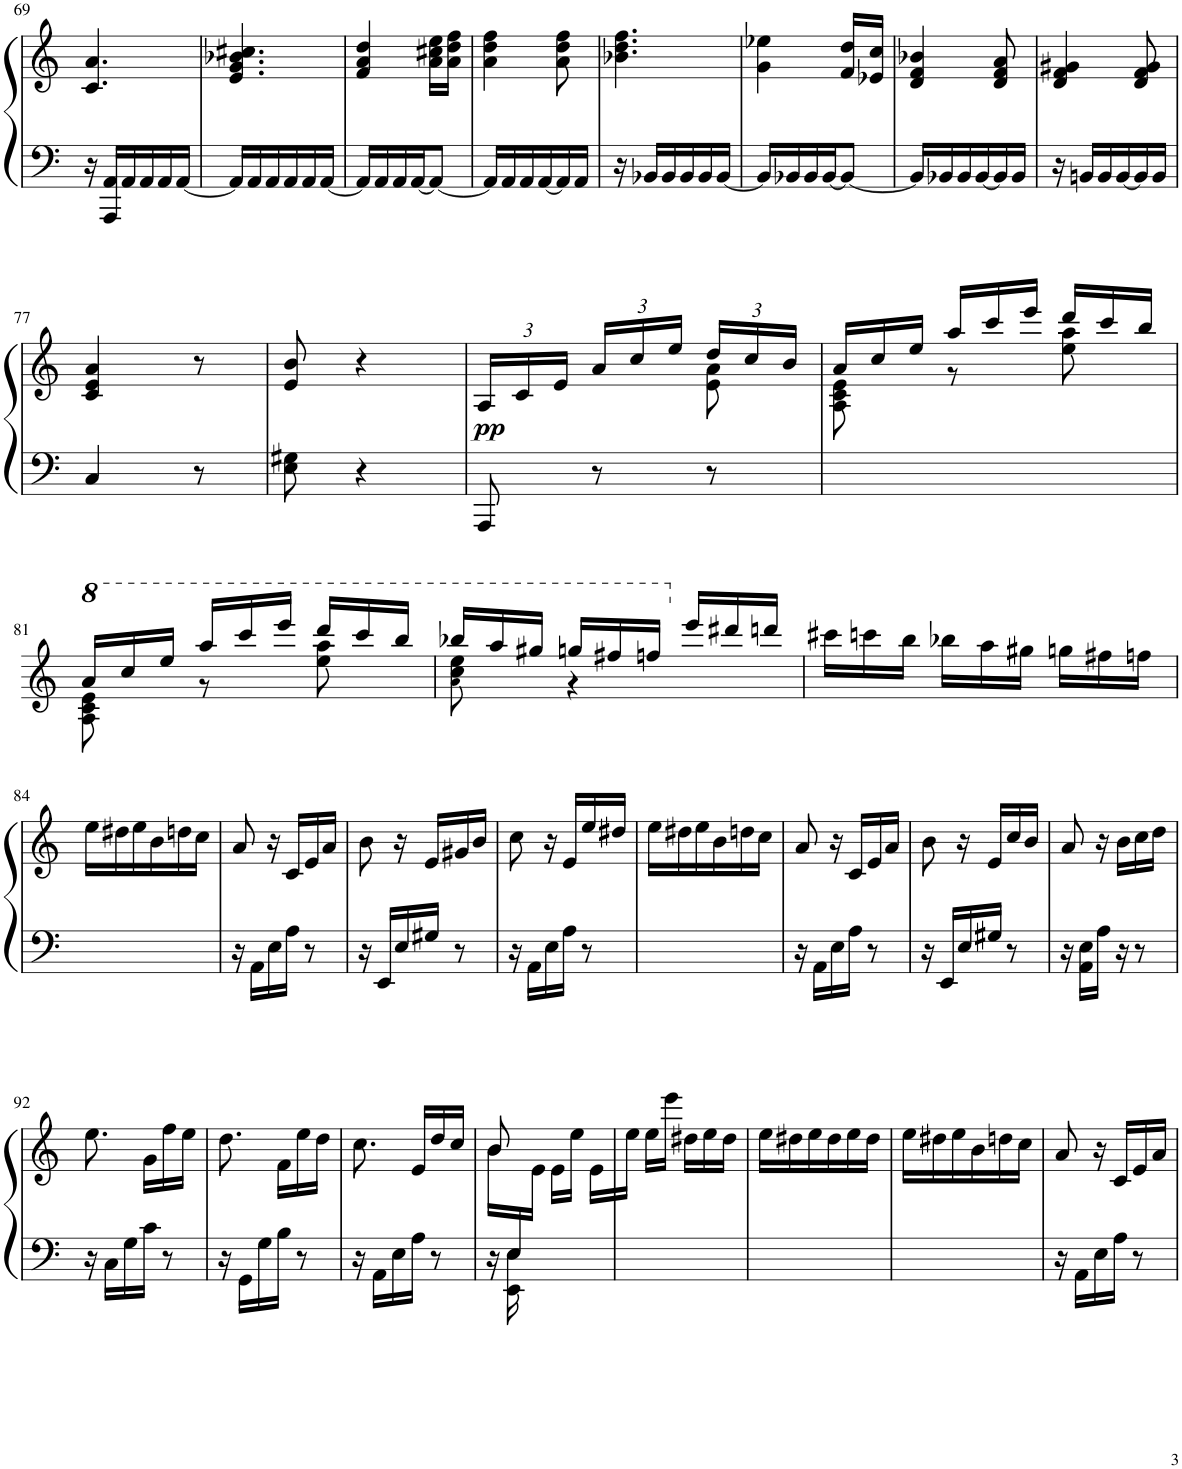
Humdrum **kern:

**kern	**kern	**dynam
*part1	*part1	*part1
*staff2	*staff1	*staff1/2
*I"Piano	*	*
*I'Pno.	*	*
!!LO:PB:g=z
*clefF4	*clefG2	*
*k[]	*k[]	*
*M3/8	*M3/8	*
=69	=69	=69
16r	4.c/ 4.a/	.
16AAA/ 16AA/LL	.	.
16AA/	.	.
16AA/	.	.
16AA/	.	.
[16AA/JJ	.	.
=70	=70	=70
16AA/LL]	4.e/ 4.g/ 4.b-X/ 4.cc#X/	.
16AA/	.	.
16AA/	.	.
16AA/	.	.
16AA/	.	.
[16AA/JJ	.	.
=71	=71	=71
16AA/LL]	4f/ 4a/ 4dd/	.
16AA/	.	.
16AA/	.	.
[16AA/J	.	.
8AA/J_	16a\ 16cc#X\ 16ee\LL	.
.	16a\ 16dd\ 16ff\JJ	.
=72	=72	=72
16AA/LL]	4a\ 4dd\ 4ff\	.
16AA/	.	.
16AA/	.	.
[16AA/	.	.
16AA/]	8a\ 8dd\ 8ff\	.
16AA/JJ	.	.
=73	=73	=73
16r	4.b-X\ 4.dd\ 4.ff\	.
16BB-X/LL	.	.
16BB-/	.	.
16BB-/	.	.
16BB-/	.	.
[16BB-/JJ	.	.
=74	=74	=74
16BB-/LL]	4g\ 4ee-X\	.
16BB-X/	.	.
16BB-/	.	.
[16BB-/J	.	.
8BB-/J_	16f/ 16dd/LL	.
.	16e-X/ 16cc/JJ	.
=75	=75	=75
16BB-/LL]	4d/ 4f/ 4b-X/	.
16BB-X/	.	.
16BB-/	.	.
[16BB-/	.	.
16BB-/]	8d/ 8f/ 8a/	.
16BB-/JJ	.	.
=76	=76	=76
16r	4d/ 4f/ 4g#X/	.
16BBn/LL	.	.
16BB/	.	.
[16BB/	.	.
16BB/]	8d/ 8f/ 8g#/	.
16BB/JJ	.	.
!!LO:LB:g=z
=77	=77	=77
4C/	4c/ 4e/ 4a/	.
8r	8r	.
=78	=78	=78
8E\ 8G#X\	8e/ 8b/	.
4r	4r	.
=79	=79	=79
*	*Xbrackettup	*
*	*^	*
!	!	!	!LO:DY:b
8AAA/	24A/LL	4ryy	pp
.	24c/	.	.
.	24e/JJ	.	.
8r	24a/LL	.	.
.	24cc/	.	.
.	24ee/JJ	.	.
8r	24dd/LL	8e\ 8a\	.
.	24cc/	.	.
.	24b/JJ	.	.
=80	=80	=80	=80
4.ryy	24a/LL	8A\ 8c\ 8e\	.
.	24cc/	.	.
.	24ee/JJ	.	.
.	24aa/LL	8r	.
.	24ccc/	.	.
.	24eee/JJ	.	.
.	24ddd/LL	8ee\ 8aa\	.
.	24ccc/	.	.
.	24bb/JJ	.	.
!!LO:LB:g=z	!!
=81	=81	=81	=81
*	*8va	*	*
4.ryy	24aa/LL	8a\ 8cc\ 8ee\	.
.	24ccc/	.	.
.	24eee/JJ	.	.
.	24aaa/LL	8r	.
.	24cccc/	.	.
.	24eeee/JJ	.	.
.	24dddd/LL	8eee\ 8aaa\	.
.	24cccc/	.	.
.	24bbb/JJ	.	.
=82	=82	=82	=82
4.ryy	24bbb-X/LL	8aa!\ 8ccc\ 8eee\	.
.	24aaa/	.	.
.	24ggg#X/JJ	.	.
.	24gggn/LL	4r	.
.	24fff#X/	.	.
.	24fffn/JJ	.	.
*	*X8va	*	*
.	24eee/LL	.	.
.	24ddd#X/	.	.
.	24dddn/JJ	.	.
*	*v	*v	*
=83	=83	=83
4.ryy	24ccc#X\LL	.
.	24cccn\	.
.	24bb\JJ	.
.	24bb-X\LL	.
.	24aa\	.
.	24gg#X\JJ	.
.	24ggn\LL	.
.	24ff#X\	.
.	24ffn\JJ	.
!!LO:LB:g=z
=84	=84	=84
4.ryy	16ee\LL	.
.	16dd#X\	.
.	16ee\	.
.	16b\	.
.	16ddn\	.
.	16cc\JJ	.
=85	=85	=85
16r	8a/	.
16AA\LL	.	.
16E\	16r	.
16A\JJ	16c/LL	.
8r	16e/	.
.	16a/JJ	.
=86	=86	=86
16r	8b\	.
16EE/LL	.	.
16E/	16r	.
16G#X/JJ	16e/LL	.
8r	16g#X/	.
.	16b/JJ	.
=87	=87	=87
16r	8cc\	.
16AA\LL	.	.
16E\	16r	.
16A\JJ	16e/LL	.
8r	16ee/	.
.	16dd#X/JJ	.
=88	=88	=88
4.ryy	16ee\LL	.
.	16dd#X\	.
.	16ee\	.
.	16b\	.
.	16ddn\	.
.	16cc\JJ	.
=89	=89	=89
16r	8a/	.
16AA\LL	.	.
16E\	16r	.
16A\JJ	16c/LL	.
8r	16e/	.
.	16a/JJ	.
=90	=90	=90
16r	8b\	.
16EE/LL	.	.
16E/	16r	.
16G#X/JJ	16e/LL	.
8r	16cc/	.
.	16b/JJ	.
=91	=91	=91
16r	8a/	.
16AA\ 16E\LL	.	.
16A\JJ	16r	.
16r	16b\LL	.
8r	16cc\	.
.	16dd\JJ	.
!!LO:LB:g=z
=92	=92	=92
16r	8.ee\	.
16C\LL	.	.
16G\	.	.
16c\JJ	16g\LL	.
8r	16ff\	.
.	16ee\JJ	.
=93	=93	=93
16r	8.dd\	.
16GG\LL	.	.
16G\	.	.
16B\JJ	16f\LL	.
8r	16ee\	.
.	16dd\JJ	.
=94	=94	=94
16r	8.cc\	.
16AA\LL	.	.
16E\	.	.
16A\JJ	16e/LL	.
8r	16dd/	.
.	16cc/JJ	.
=95	=95	=95
*^	*^	*
16ryy	16r	8b/	16b\LL	.
16E/	16EE\ 16E\	.	16ryy	.
4ryy	16ryy	16ryy	16e\JJ	.
.	16ryy	16ryy	16e\LL	.
.	8ryy	8ryy	16ee\JJ	.
.	.	.	16e\LL	.
*v	*v	*	*	*
=96	=96	=96	=96
4.ryy	16ryy	16ee\JJ	.
.	16ryy	16ee\LL	.
.	16ryy	16eee\JJ	.
.	16ryy	16dd#X\LL	.
.	16ryy	16ee\	.
.	16ryy	16dd#\JJ	.
*	*v	*v	*
=97	=97	=97
4.ryy	16ee\LL	.
.	16dd#X\	.
.	16ee\	.
.	16dd#\	.
.	16ee\	.
.	16dd#\JJ	.
=98	=98	=98
4.ryy	16ee\LL	.
.	16dd#X\	.
.	16ee\	.
.	16b\	.
.	16ddn\	.
.	16cc\JJ	.
=99	=99	=99
16r	8a/	.
16AA\LL	.	.
16E\	16r	.
16A\JJ	16c/LL	.
8r	16e/	.
.	16a/JJ	.
=	=	=
*-	*-	*-
